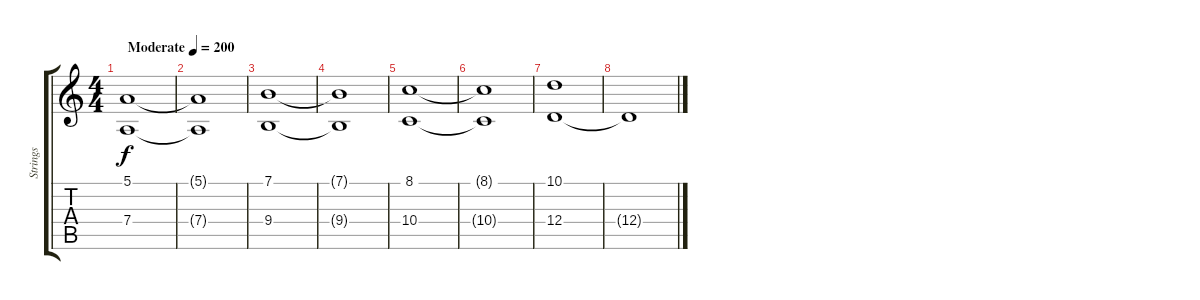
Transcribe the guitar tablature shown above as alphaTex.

\track ("Strings" "Strings") {instrument stringensemble1}
\staff {score tabs}
\tuning (E4 B3 G3 D3 A2 E2) {hide}
\ts (4 4)
\tempo (200 "Moderate")
\clef g2
\ks c
(5.1 7.4).1{dy f instrument stringensemble1} |
(5.1{t} 7.4{t}).1 |
(7.1 9.4).1 |
(7.1{t} 9.4{t}).1 |
(8.1 10.4).1 |
(8.1{t} 10.4{t}).1 |
(10.1 12.4).1 |
12.4{t}.1
